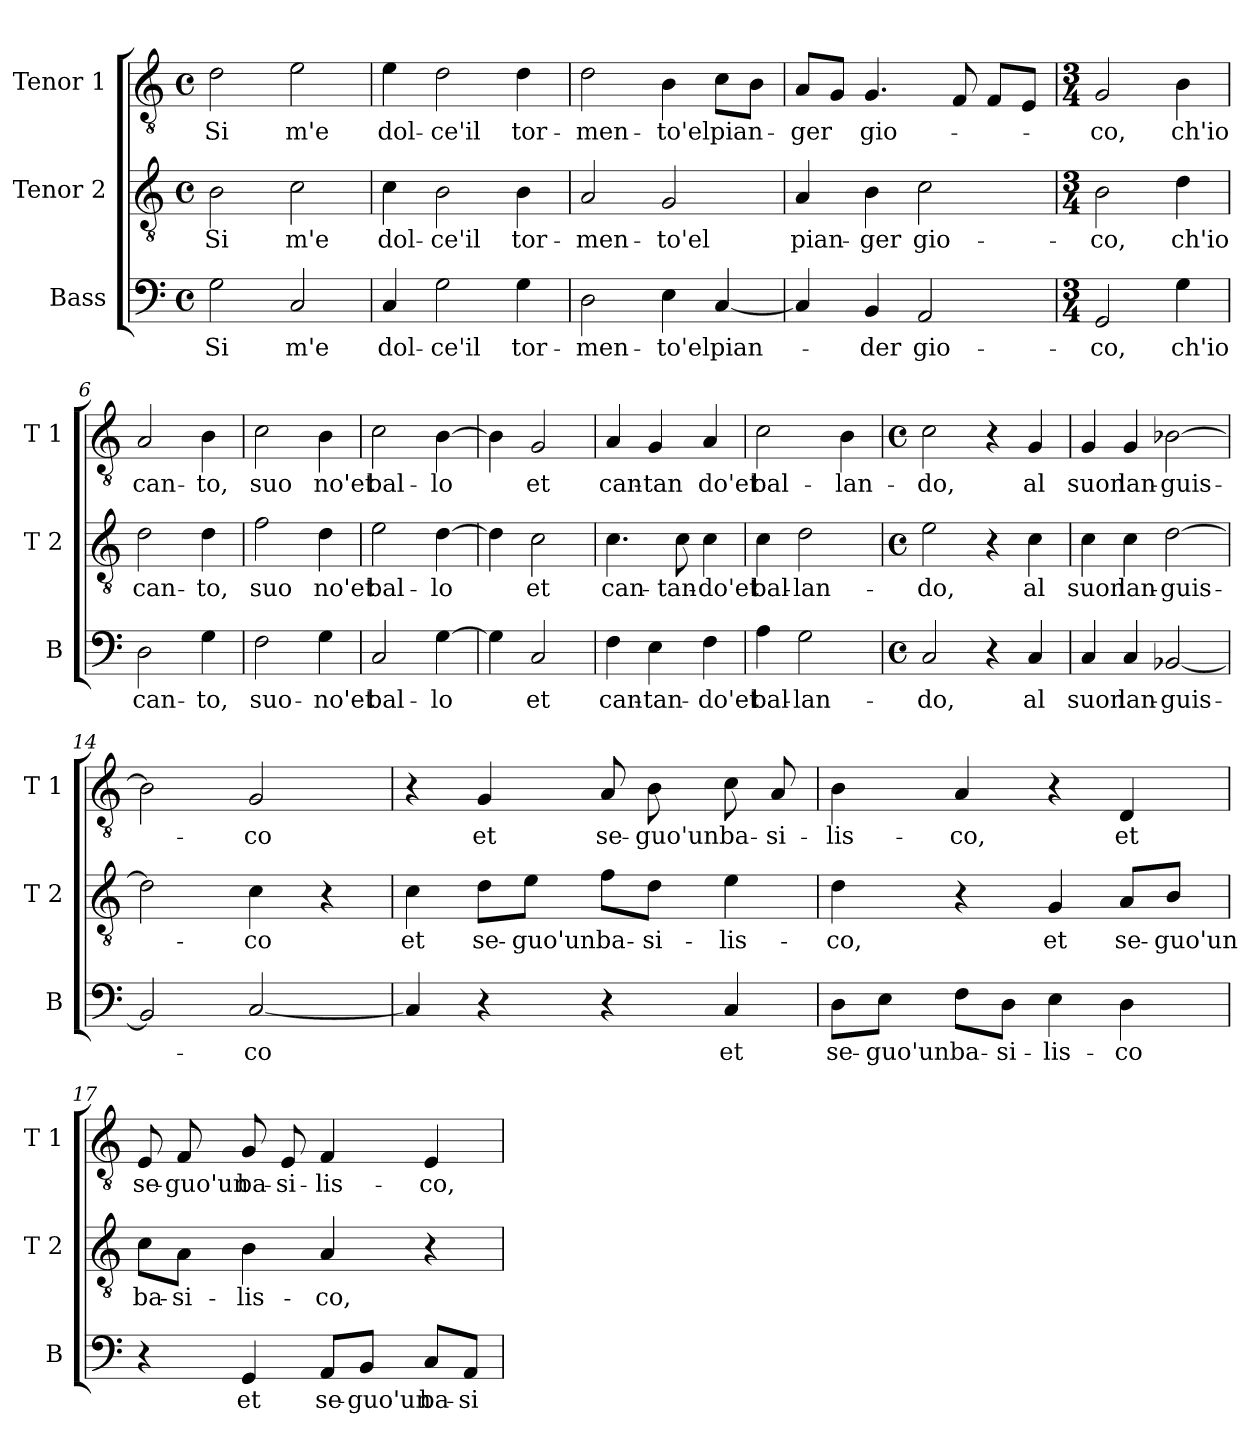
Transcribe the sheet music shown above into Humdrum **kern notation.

**kern	**text	**kern	**text	**kern	**text
*part3	*part3	*part2	*part2	*part1	*part1
*staff3	*staff3	*staff2	*staff2	*staff1	*staff1
*I"Bass	*	*I"Tenor 2	*	*I"Tenor 1	*
*I'B	*	*I'T 2	*	*I'T 1	*
*clefF4	*	*clefGv2	*	*clefGv2	*
*k[]	*	*k[]	*	*k[]	*
*C:	*	*C:	*	*C:	*
*M4/4	*	*M4/4	*	*M4/4	*
*met(c)	*	*met(c)	*	*met(c)	*
=1	=1	=1	=1	=1	=1
!	!LO:LY:b	!	!LO:LY:b	!	!LO:LY:b
2G\	Si	2B\	Si	2d\	Si
!	!LO:LY:b	!	!LO:LY:b	!	!LO:LY:b
2C/	m'e	2c\	m'e	2e\	m'e
=2	=2	=2	=2	=2	=2
!	!LO:LY:b	!	!LO:LY:b	!	!LO:LY:b
4C/	dol-	4c\	dol-	4e\	dol-
!	!LO:LY:b	!	!LO:LY:b	!	!LO:LY:b
2G\	-ce'il	2B\	-ce'il	2d\	-ce'il
!	!LO:LY:b	!	!LO:LY:b	!	!LO:LY:b
4G\	tor-	4B\	tor-	4d\	tor-
=3	=3	=3	=3	=3	=3
!	!LO:LY:b	!	!LO:LY:b	!	!LO:LY:b
2D\	-men-	2A/	-men-	2d\	-men-
!	!LO:LY:b	!	!LO:LY:b	!	!LO:LY:b
4E\	-to'el	2G/	-to'el	4B\	-to'el
!	!LO:LY:b	!	!	!	!LO:LY:b
[4C/	pian-	.	.	8c\L	pian-
.	.	.	.	8B\J	.
=4	=4	=4	=4	=4	=4
!	!	!	!LO:LY:b	!	!LO:LY:b
4C/]	.	4A/	pian-	8A/L	-ger
.	.	.	.	8G/J	.
!	!LO:LY:b	!	!LO:LY:b	!	!LO:LY:b
4BB/	-der	4B\	-ger	4.G/	gio-
!	!LO:LY:b	!	!LO:LY:b	!	!
2AA/	gio-	2c\	gio-	.	.
.	.	.	.	8F/	.
.	.	.	.	8F/L	.
.	.	.	.	8E/J	.
!!LO:LB:g=z
=5	=5	=5	=5	=5	=5
*M3/4	*	*M3/4	*	*M3/4	*
!	!LO:LY:b	!	!LO:LY:b	!	!LO:LY:b
2GG/	-co,	2B\	-co,	2G/	-co,
!	!LO:LY:b	!	!LO:LY:b	!	!LO:LY:b
4G\	ch'io	4d\	ch'io	4B\	ch'io
=6	=6	=6	=6	=6	=6
!	!LO:LY:b	!	!LO:LY:b	!	!LO:LY:b
2D\	can-	2d\	can-	2A/	can-
!	!LO:LY:b	!	!LO:LY:b	!	!LO:LY:b
4G\	-to,	4d\	-to,	4B\	-to,
=7	=7	=7	=7	=7	=7
!	!LO:LY:b	!	!LO:LY:b	!	!LO:LY:b
2F\	suo-	2f\	suo	2c\	suo
!	!LO:LY:b	!	!LO:LY:b	!	!LO:LY:b
4G\	-no'et	4d\	no'et	4B\	no'et
=8	=8	=8	=8	=8	=8
!	!LO:LY:b	!	!LO:LY:b	!	!LO:LY:b
2C/	bal-	2e\	bal-	2c\	bal-
!	!LO:LY:b	!	!LO:LY:b	!	!LO:LY:b
[4G\	-lo	[4d\	-lo	[4B\	-lo
=9	=9	=9	=9	=9	=9
4G\]	.	4d\]	.	4B\]	.
!	!LO:LY:b	!	!LO:LY:b	!	!LO:LY:b
2C/	et	2c\	et	2G/	et
=10	=10	=10	=10	=10	=10
!	!LO:LY:b	!	!LO:LY:b	!	!LO:LY:b
4F\	can-	4.c\	can-	4A/	can-
!	!LO:LY:b	!	!	!	!LO:LY:b
4E\	-tan-	.	.	4G/	-tan
!	!	!	!LO:LY:b	!	!
.	.	8c\	-tan-	.	.
!	!LO:LY:b	!	!LO:LY:b	!	!LO:LY:b
4F\	-do'et	4c\	-do'et	4A/	do'et
!!LO:LB:g=z
=11	=11	=11	=11	=11	=11
!	!LO:LY:b	!	!LO:LY:b	!	!LO:LY:b
4A\	bal-	4c\	bal-	2c\	bal-
!	!LO:LY:b	!	!LO:LY:b	!	!
2G\	-lan-	2d\	-lan-	.	.
!	!	!	!	!	!LO:LY:b
.	.	.	.	4B\	-lan-
=12	=12	=12	=12	=12	=12
*M4/4	*	*M4/4	*	*M4/4	*
*met(c)	*	*met(c)	*	*met(c)	*
!	!LO:LY:b	!	!LO:LY:b	!	!LO:LY:b
2C/	-do,	2e\	-do,	2c\	-do,
4r	.	4r	.	4r	.
!	!LO:LY:b	!	!LO:LY:b	!	!LO:LY:b
4C/	al	4c\	al	4G/	al
=13	=13	=13	=13	=13	=13
!	!LO:LY:b	!	!LO:LY:b	!	!LO:LY:b
4C/	suon	4c\	suon	4G/	suon
!	!LO:LY:b	!	!LO:LY:b	!	!LO:LY:b
4C/	lan-	4c\	lan-	4G/	lan-
!	!LO:LY:b	!	!LO:LY:b	!	!LO:LY:b
[2BB-X/	-guis-	[2d\	-guis-	[2B-X\	-guis-
=14	=14	=14	=14	=14	=14
2BB-/]	.	2d\]	.	2B-\]	.
!	!LO:LY:b	!	!LO:LY:b	!	!LO:LY:b
[2C/	-co	4c\	-co	2G/	-co
.	.	4r	.	.	.
=15	=15	=15	=15	=15	=15
!	!	!	!LO:LY:b	!	!
4C/]	.	4c\	et	4r	.
!	!	!	!LO:LY:b	!	!LO:LY:b
4r	.	8d\L	se-	4G/	et
!	!	!	!LO:LY:b	!	!
.	.	8e\J	-guo'un	.	.
!	!	!	!LO:LY:b	!	!LO:LY:b
4r	.	8f\L	ba-	8A/	se-
!	!	!	!LO:LY:b	!	!LO:LY:b
.	.	8d\J	-si-	8B\	-guo'un
!	!LO:LY:b	!	!LO:LY:b	!	!LO:LY:b
4C/	et	4e\	-lis-	8c\	ba-
!	!	!	!	!	!LO:LY:b
.	.	.	.	8A/	-si-
!!LO:PB:g=z
=16	=16	=16	=16	=16	=16
!	!LO:LY:b	!	!LO:LY:b	!	!LO:LY:b
8D\L	se-	4d\	-co,	4B\	-lis-
!	!LO:LY:b	!	!	!	!
8E\J	-guo'un	.	.	.	.
!	!LO:LY:b	!	!	!	!LO:LY:b
8F\L	ba-	4r	.	4A/	-co,
!	!LO:LY:b	!	!	!	!
8D\J	-si-	.	.	.	.
!	!LO:LY:b	!	!LO:LY:b	!	!
4E\	-lis-	4G/	et	4r	.
!	!LO:LY:b	!	!LO:LY:b	!	!LO:LY:b
4D\	-co	8A/L	se-	4D/	et
!	!	!	!LO:LY:b	!	!
.	.	8B/J	-guo'un	.	.
=17	=17	=17	=17	=17	=17
!	!	!	!LO:LY:b	!	!LO:LY:b
4r	.	8c\L	ba-	8E/	se-
!	!	!	!LO:LY:b	!	!LO:LY:b
.	.	8A\J	-si-	8F/	-guo'un
!	!LO:LY:b	!	!LO:LY:b	!	!LO:LY:b
4GG/	et	4B\	-lis-	8G/	ba-
!	!	!	!	!	!LO:LY:b
.	.	.	.	8E/	-si-
!	!LO:LY:b	!	!LO:LY:b	!	!LO:LY:b
8AA/L	se-	4A/	-co,	4F/	-lis-
!	!LO:LY:b	!	!	!	!
8BB/J	-guo'un	.	.	.	.
!	!LO:LY:b	!	!	!	!LO:LY:b
8C/L	ba-	4r	.	4E/	-co,
!	!LO:LY:b	!	!	!	!
8AA/J	-si-	.	.	.	.
=	=	=	=	=	=
*-	*-	*-	*-	*-	*-
